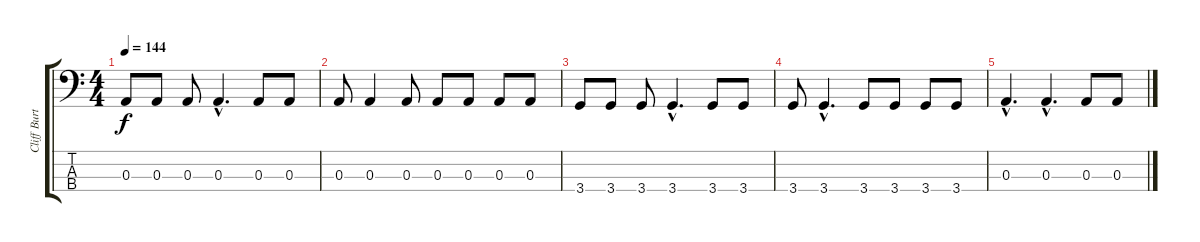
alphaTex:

\track ("Cliff Burton" "Cliff Burt") {instrument electricbasspick}
\staff {score tabs}
\tuning (G2 D2 A1 E1) {hide}
\ts (4 4)
\tempo 144
\clef f4
\ks c
0.3.8{dy f volume 8} 0.3.8 0.3.8 0.3{hac}.4{d} 0.3.8 0.3.8 |
0.3.8 0.3.4 0.3.8 0.3.8 0.3.8 0.3.8 0.3.8 |
3.4.8{volume 4} 3.4.8 3.4.8 3.4{hac}.4{d} 3.4.8 3.4.8 |
3.4.8 3.4{hac}.4{d} 3.4.8 3.4.8 3.4.8 3.4.8 |
0.3{hac}.4{d} 0.3{hac}.4{d} 0.3.8 0.3.8
